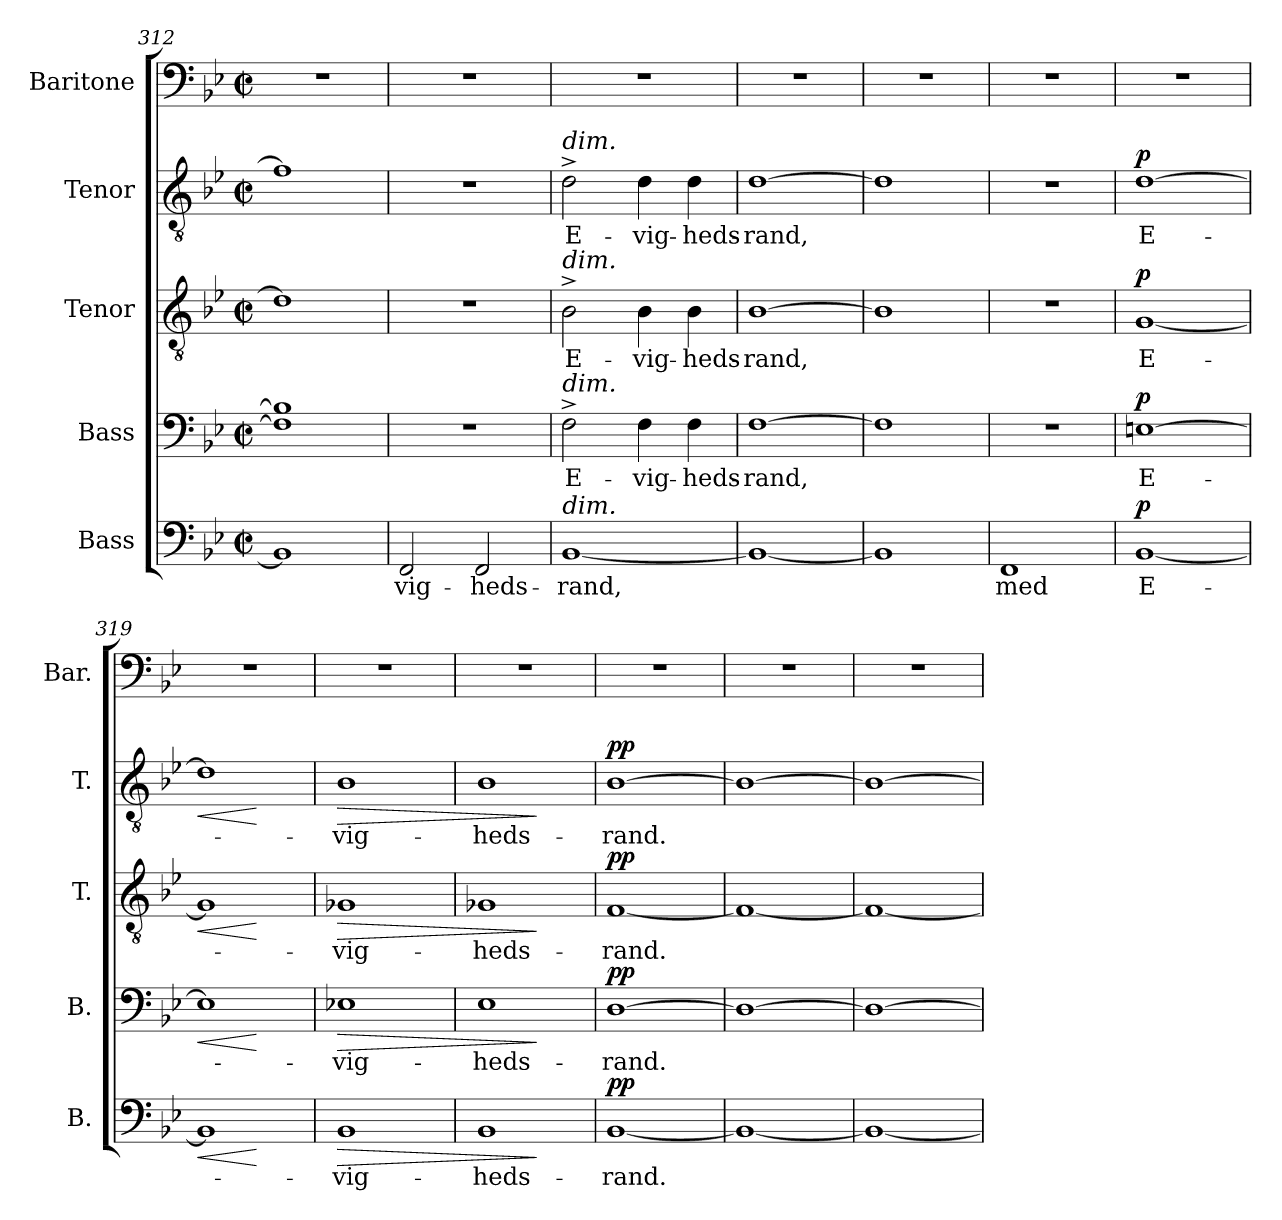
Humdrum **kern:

**kern	**text	**dynam	**kern	**text	**dynam	**kern	**text	**dynam	**kern	**text	**dynam	**kern
*part5	*part5	*part5	*part4	*part4	*part4	*part3	*part3	*part3	*part2	*part2	*part2	*part1
*staff5	*staff5	*staff5	*staff4	*staff4	*staff4	*staff3	*staff3	*staff3	*staff2	*staff2	*staff2	*staff1
*I"Bass	*	*	*I"Bass	*	*	*I"Tenor	*	*	*I"Tenor	*	*	*I"Baritone
*I'B.	*	*	*I'B.	*	*	*I'T.	*	*	*I'T.	*	*	*I'Bar.
*clefF4	*	*	*clefF4	*	*	*clefGv2	*	*	*clefGv2	*	*	*clefF4
*k[b-e-]	*	*	*k[b-e-]	*	*	*k[b-e-]	*	*	*k[b-e-]	*	*	*k[b-e-]
*M2/2	*	*	*M2/2	*	*	*M2/2	*	*	*M2/2	*	*	*M2/2
*met(c|)	*	*	*met(c|)	*	*	*met(c|)	*	*	*met(c|)	*	*	*met(c|)
=312	=312	=312	=312	=312	=312	=312	=312	=312	=312	=312	=312	=312
1BB-]	.	.	1F] 1B-]	.	.	1d]	.	.	1f]	.	.	1r
=313	=313	=313	=313	=313	=313	=313	=313	=313	=313	=313	=313	=313
!	!LO:LY:b	!	!	!	!	!	!	!	!	!	!	!
2FF/	-vig-	.	1r	.	.	1r	.	.	1r	.	.	1r
!	!LO:LY:b	!	!	!	!	!	!	!	!	!	!	!
2FF/	-heds-	.	.	.	.	.	.	.	.	.	.	.
=314	=314	=314	=314	=314	=314	=314	=314	=314	=314	=314	=314	=314
!	!	!	!	!	!	!	!	!	!LO:TX:a:i:t=dim.	!	!	!
!	!	!	!	!	!	!LO:TX:a:i:t=dim.	!	!	!	!	!	!
!	!	!	!LO:TX:a:i:t=dim.	!	!	!	!	!	!	!	!	!
!LO:TX:a:i:t=dim.	!	!	!	!	!	!	!	!	!	!	!	!
!	!LO:LY:b	!	!	!LO:LY:b	!	!	!LO:LY:b	!	!	!LO:LY:b	!	!
[1BB-	-rand,	.	2F^\	E-	.	2B-^\	E-	.	2d^\	E-	.	1r
!	!	!	!	!LO:LY:b	!	!	!LO:LY:b	!	!	!LO:LY:b	!	!
.	.	.	4F\	-vig-	.	4B-\	-vig-	.	4d\	-vig-	.	.
!	!	!	!	!LO:LY:b	!	!	!LO:LY:b	!	!	!LO:LY:b	!	!
.	.	.	4F\	-heds-	.	4B-\	-heds-	.	4d\	-heds-	.	.
=315	=315	=315	=315	=315	=315	=315	=315	=315	=315	=315	=315	=315
!	!	!	!	!LO:LY:b	!	!	!LO:LY:b	!	!	!LO:LY:b	!	!
1BB-_	.	.	[1F	-rand,	.	[1B-	-rand,	.	[1d	-rand,	.	1r
=316	=316	=316	=316	=316	=316	=316	=316	=316	=316	=316	=316	=316
1BB-]	.	.	1F]	.	.	1B-]	.	.	1d]	.	.	1r
!!LO:PB:g=z
=317	=317	=317	=317	=317	=317	=317	=317	=317	=317	=317	=317	=317
!	!LO:LY:b	!	!	!	!	!	!	!	!	!	!	!
1FF	med	.	1r	.	.	1r	.	.	1r	.	.	1r
=318	=318	=318	=318	=318	=318	=318	=318	=318	=318	=318	=318	=318
!	!LO:LY:b	!LO:DY:a	!	!LO:LY:b	!LO:DY:a	!	!LO:LY:b	!LO:DY:a	!	!LO:LY:b	!LO:DY:a	!
[1BB-	E-	p	[1En	E-	p	[1G	E-	p	[1d	E-	p	1r
=319	=319	=319	=319	=319	=319	=319	=319	=319	=319	=319	=319	=319
!	!	!LO:HP:b	!	!	!LO:HP:b	!	!	!LO:HP:b	!	!	!LO:HP:b	!
1BB-]	.	<	1E]	.	<	1G]	.	<	1d]	.	<	1r
.	.	[	.	.	[	.	.	[	.	.	[	.
=320	=320	=320	=320	=320	=320	=320	=320	=320	=320	=320	=320	=320
!	!LO:LY:b	!LO:HP:b	!	!LO:LY:b	!LO:HP:b	!	!LO:LY:b	!LO:HP:b	!	!LO:LY:b	!LO:HP:b	!
1BB-	-vig-	>	1E-X	-vig-	>	1G-X	-vig-	>	1B-	-vig-	>	1r
=321	=321	=321	=321	=321	=321	=321	=321	=321	=321	=321	=321	=321
!	!LO:LY:b	!	!	!LO:LY:b	!	!	!LO:LY:b	!	!	!LO:LY:b	!	!
1BB-	-heds-	.	1E-	-heds-	.	1G-X	-heds-	.	1B-	-heds-	.	1r
.	.	]	.	.	]	.	.	]	.	.	]	.
=322	=322	=322	=322	=322	=322	=322	=322	=322	=322	=322	=322	=322
!	!LO:LY:b	!LO:DY:a	!	!LO:LY:b	!LO:DY:a	!	!LO:LY:b	!LO:DY:a	!	!LO:LY:b	!LO:DY:a	!
[1BB-	-rand.	pp	[1D	-rand.	pp	[1F	-rand.	pp	[1B-	-rand.	pp	1r
=323	=323	=323	=323	=323	=323	=323	=323	=323	=323	=323	=323	=323
1BB-_	.	.	1D_	.	.	1F_	.	.	1B-_	.	.	1r
=324	=324	=324	=324	=324	=324	=324	=324	=324	=324	=324	=324	=324
1BB-_	.	.	1D_	.	.	1F_	.	.	1B-_	.	.	1r
=	=	=	=	=	=	=	=	=	=	=	=	=
*-	*-	*-	*-	*-	*-	*-	*-	*-	*-	*-	*-	*-
